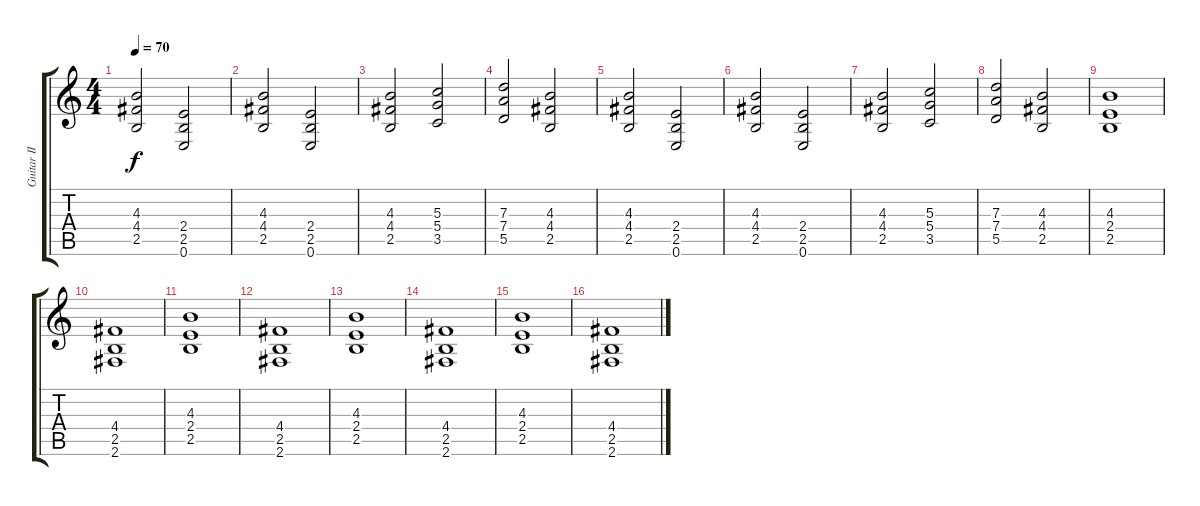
\track ("Guitar II" "Guitar II") {instrument electricguitarjazz}
\staff {score tabs}
\tuning (E4 B3 G3 D3 A2 E2) {hide}
\ts (4 4)
\tempo 70
\clef g2
\ks c
(4.3 4.4 2.5).2{dy f} (2.4 2.5 0.6).2 |
(4.3 4.4 2.5).2 (2.4 2.5 0.6).2 |
(4.3 4.4 2.5).2 (5.3 5.4 3.5).2 |
(7.3 7.4 5.5).2 (4.3 4.4 2.5).2 |
(4.3 4.4 2.5).2 (2.4 2.5 0.6).2 |
(4.3 4.4 2.5).2 (2.4 2.5 0.6).2 |
(4.3 4.4 2.5).2 (5.3 5.4 3.5).2 |
(7.3 7.4 5.5).2 (4.3 4.4 2.5).2 |
(4.3 2.4 2.5).1 |
(4.4 2.5 2.6).1 |
(4.3 2.4 2.5).1 |
(4.4 2.5 2.6).1 |
(4.3 2.4 2.5).1 |
(4.4 2.5 2.6).1 |
(4.3 2.4 2.5).1 |
(4.4 2.5 2.6).1
